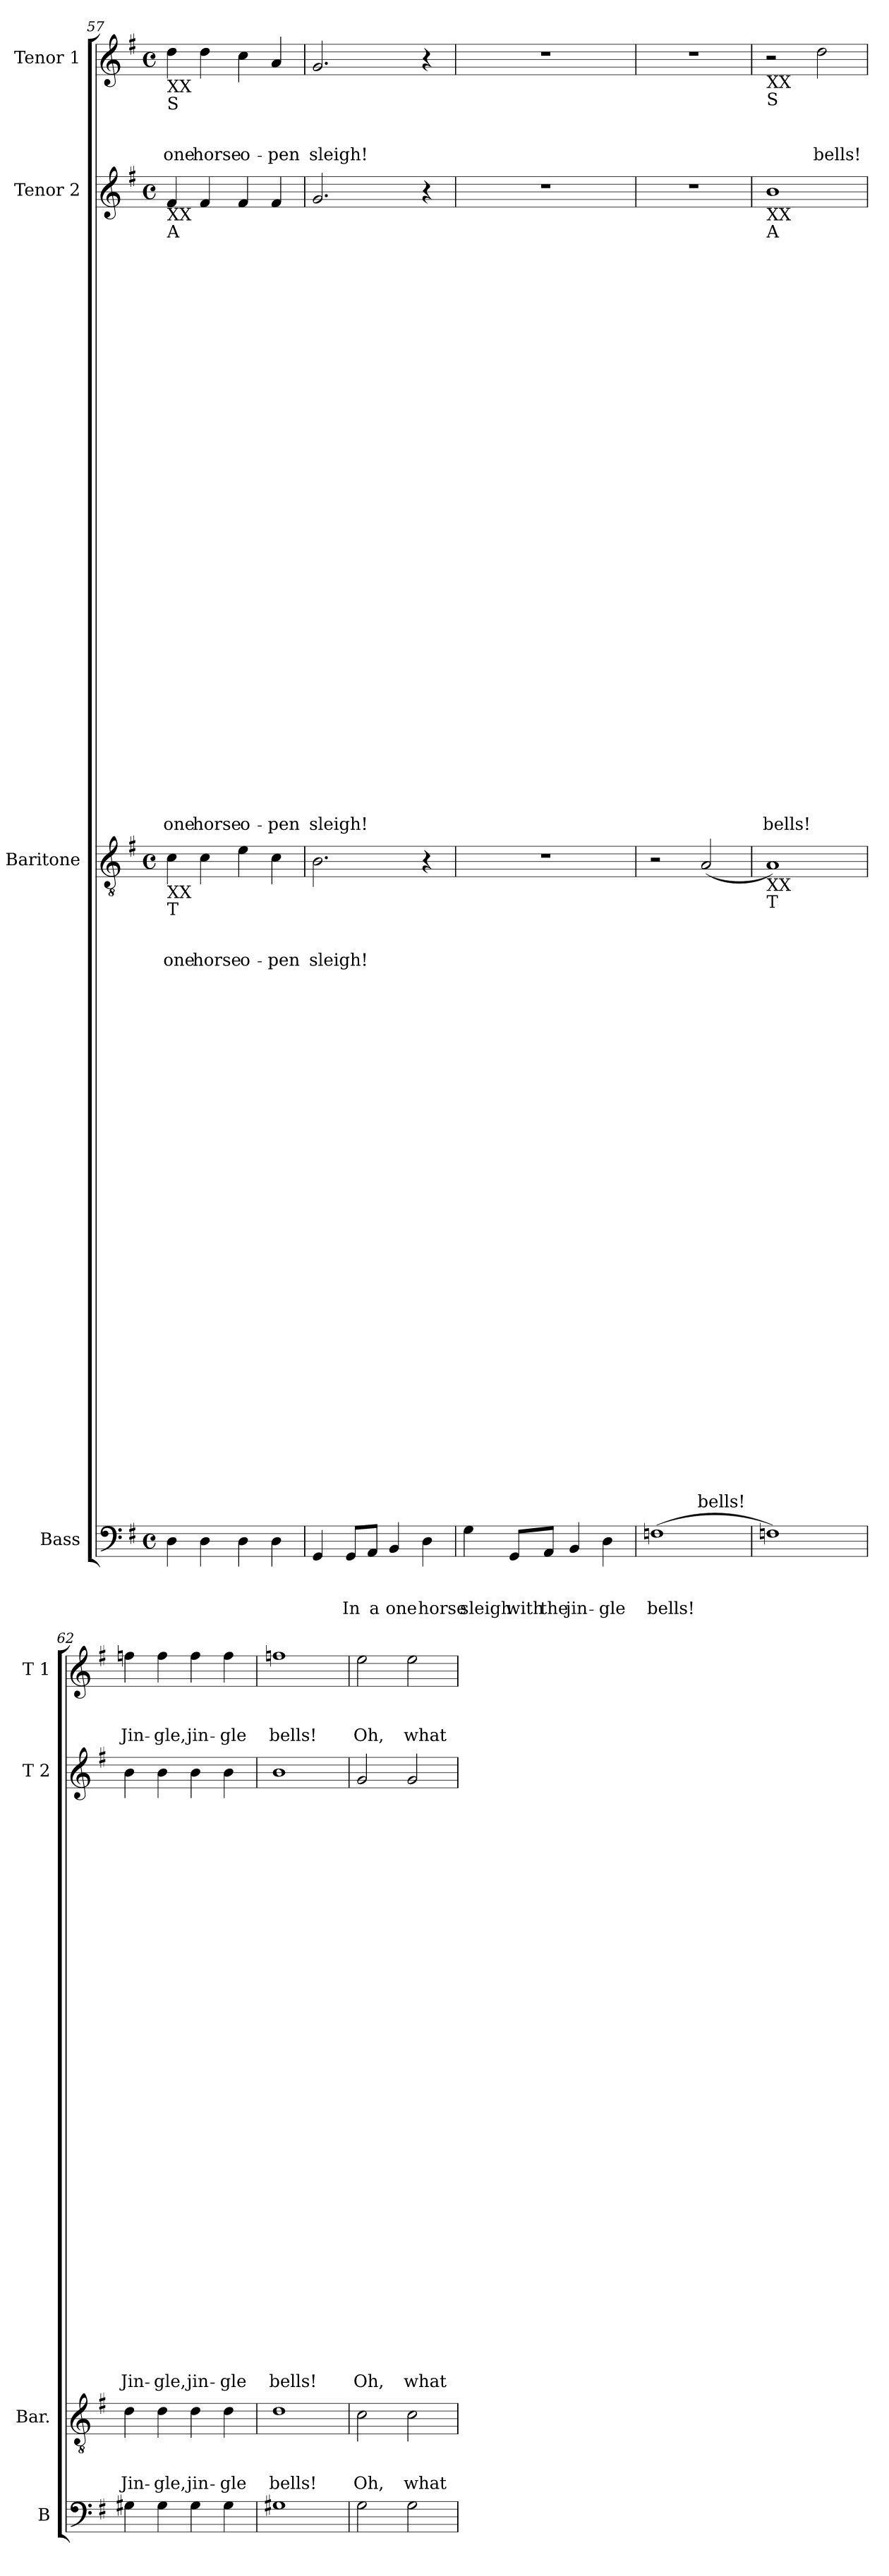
**kern	**text	**text	**text	**kern	**text	**text	**text	**text	**text	**text	**text	**text	**text	**text	**text	**text	**text	**text	**text	**text	**text	**text	**text	**text	**text	**text	**text	**text	**text	**text	**text	**text	**text	**text	**text	**text	**text	**text	**text	**kern	**text	**text	**text	**text	**text	**text	**text	**text	**text	**text	**text	**text	**text	**text	**text	**text	**text	**text	**text	**text	**text	**text	**text	**text	**text	**text	**text	**text	**text	**text	**text	**text	**text	**text	**text	**kern	**text	**text	**text
*part4	*part4	*part4	*part4	*part3	*part3	*part3	*part3	*part3	*part3	*part3	*part3	*part3	*part3	*part3	*part3	*part3	*part3	*part3	*part3	*part3	*part3	*part3	*part3	*part3	*part3	*part3	*part3	*part3	*part3	*part3	*part3	*part3	*part3	*part3	*part3	*part3	*part3	*part3	*part3	*part2	*part2	*part2	*part2	*part2	*part2	*part2	*part2	*part2	*part2	*part2	*part2	*part2	*part2	*part2	*part2	*part2	*part2	*part2	*part2	*part2	*part2	*part2	*part2	*part2	*part2	*part2	*part2	*part2	*part2	*part2	*part2	*part2	*part2	*part2	*part2	*part1	*part1	*part1	*part1
*staff4	*staff4	*staff4	*staff4	*staff3	*staff3	*staff3	*staff3	*staff3	*staff3	*staff3	*staff3	*staff3	*staff3	*staff3	*staff3	*staff3	*staff3	*staff3	*staff3	*staff3	*staff3	*staff3	*staff3	*staff3	*staff3	*staff3	*staff3	*staff3	*staff3	*staff3	*staff3	*staff3	*staff3	*staff3	*staff3	*staff3	*staff3	*staff3	*staff3	*staff2	*staff2	*staff2	*staff2	*staff2	*staff2	*staff2	*staff2	*staff2	*staff2	*staff2	*staff2	*staff2	*staff2	*staff2	*staff2	*staff2	*staff2	*staff2	*staff2	*staff2	*staff2	*staff2	*staff2	*staff2	*staff2	*staff2	*staff2	*staff2	*staff2	*staff2	*staff2	*staff2	*staff2	*staff2	*staff2	*staff1	*staff1	*staff1	*staff1
*I"Bass	*	*	*	*I"Baritone	*	*	*	*	*	*	*	*	*	*	*	*	*	*	*	*	*	*	*	*	*	*	*	*	*	*	*	*	*	*	*	*	*	*	*	*I"Tenor 2	*	*	*	*	*	*	*	*	*	*	*	*	*	*	*	*	*	*	*	*	*	*	*	*	*	*	*	*	*	*	*	*	*	*	*	*I"Tenor 1	*	*	*
*I'B	*	*	*	*I'Bar.	*	*	*	*	*	*	*	*	*	*	*	*	*	*	*	*	*	*	*	*	*	*	*	*	*	*	*	*	*	*	*	*	*	*	*	*I'T 2	*	*	*	*	*	*	*	*	*	*	*	*	*	*	*	*	*	*	*	*	*	*	*	*	*	*	*	*	*	*	*	*	*	*	*	*I'T 1	*	*	*
!!LO:PB:g=z
*clefF4	*	*	*	*clefGv2	*	*	*	*	*	*	*	*	*	*	*	*	*	*	*	*	*	*	*	*	*	*	*	*	*	*	*	*	*	*	*	*	*	*	*	*clefG2	*	*	*	*	*	*	*	*	*	*	*	*	*	*	*	*	*	*	*	*	*	*	*	*	*	*	*	*	*	*	*	*	*	*	*	*clefG2	*	*	*
*k[f#]	*	*	*	*k[f#]	*	*	*	*	*	*	*	*	*	*	*	*	*	*	*	*	*	*	*	*	*	*	*	*	*	*	*	*	*	*	*	*	*	*	*	*k[f#]	*	*	*	*	*	*	*	*	*	*	*	*	*	*	*	*	*	*	*	*	*	*	*	*	*	*	*	*	*	*	*	*	*	*	*	*k[f#]	*	*	*
*G:	*	*	*	*G:	*	*	*	*	*	*	*	*	*	*	*	*	*	*	*	*	*	*	*	*	*	*	*	*	*	*	*	*	*	*	*	*	*	*	*	*G:	*	*	*	*	*	*	*	*	*	*	*	*	*	*	*	*	*	*	*	*	*	*	*	*	*	*	*	*	*	*	*	*	*	*	*	*G:	*	*	*
*M4/4	*	*	*	*M4/4	*	*	*	*	*	*	*	*	*	*	*	*	*	*	*	*	*	*	*	*	*	*	*	*	*	*	*	*	*	*	*	*	*	*	*	*M4/4	*	*	*	*	*	*	*	*	*	*	*	*	*	*	*	*	*	*	*	*	*	*	*	*	*	*	*	*	*	*	*	*	*	*	*	*M4/4	*	*	*
*met(c)	*	*	*	*met(c)	*	*	*	*	*	*	*	*	*	*	*	*	*	*	*	*	*	*	*	*	*	*	*	*	*	*	*	*	*	*	*	*	*	*	*	*met(c)	*	*	*	*	*	*	*	*	*	*	*	*	*	*	*	*	*	*	*	*	*	*	*	*	*	*	*	*	*	*	*	*	*	*	*	*met(c)	*	*	*
=57	=57	=57	=57	=57	=57	=57	=57	=57	=57	=57	=57	=57	=57	=57	=57	=57	=57	=57	=57	=57	=57	=57	=57	=57	=57	=57	=57	=57	=57	=57	=57	=57	=57	=57	=57	=57	=57	=57	=57	=57	=57	=57	=57	=57	=57	=57	=57	=57	=57	=57	=57	=57	=57	=57	=57	=57	=57	=57	=57	=57	=57	=57	=57	=57	=57	=57	=57	=57	=57	=57	=57	=57	=57	=57	=57	=57	=57	=57	=57
!	!	!	!	!	!	!	!	!	!	!	!	!	!	!	!	!	!	!	!	!	!	!	!	!	!	!	!	!	!	!	!	!	!	!	!	!	!	!	!	!	!	!	!	!	!	!	!	!	!	!	!	!	!	!	!	!	!	!	!	!	!	!	!	!	!	!	!	!	!	!	!	!	!	!	!	!LO:TX:b:t=XX	!	!	!
!	!	!	!	!	!	!	!	!	!	!	!	!	!	!	!	!	!	!	!	!	!	!	!	!	!	!	!	!	!	!	!	!	!	!	!	!	!	!	!	!	!	!	!	!	!	!	!	!	!	!	!	!	!	!	!	!	!	!	!	!	!	!	!	!	!	!	!	!	!	!	!	!	!	!	!	!LO:TX:b:t=S	!	!	!
!	!	!	!	!	!	!	!	!	!	!	!	!	!	!	!	!	!	!	!	!	!	!	!	!	!	!	!	!	!	!	!	!	!	!	!	!	!	!	!	!LO:TX:b:t=XX	!	!	!	!	!	!	!	!	!	!	!	!	!	!	!	!	!	!	!	!	!	!	!	!	!	!	!	!	!	!	!	!	!	!	!	!	!	!	!
!	!	!	!	!	!	!	!	!	!	!	!	!	!	!	!	!	!	!	!	!	!	!	!	!	!	!	!	!	!	!	!	!	!	!	!	!	!	!	!	!LO:TX:b:t=A	!	!	!	!	!	!	!	!	!	!	!	!	!	!	!	!	!	!	!	!	!	!	!	!	!	!	!	!	!	!	!	!	!	!	!	!	!	!	!
!	!	!	!	!LO:TX:b:t=XX	!	!	!	!	!	!	!	!	!	!	!	!	!	!	!	!	!	!	!	!	!	!	!	!	!	!	!	!	!	!	!	!	!	!	!	!	!	!	!	!	!	!	!	!	!	!	!	!	!	!	!	!	!	!	!	!	!	!	!	!	!	!	!	!	!	!	!	!	!	!	!	!	!	!	!
!	!	!	!	!LO:TX:b:t=T	!	!	!	!	!	!	!	!	!	!	!	!	!	!	!	!	!	!	!	!	!	!	!	!	!	!	!	!	!	!	!	!	!	!	!	!	!	!	!	!	!	!	!	!	!	!	!	!	!	!	!	!	!	!	!	!	!	!	!	!	!	!	!	!	!	!	!	!	!	!	!	!	!	!	!
4D\	.	.	.	4c\	.	.	one	.	.	.	.	.	.	.	.	.	.	.	.	.	.	.	.	.	.	.	.	.	.	.	.	.	.	.	.	.	.	.	.	4f#/	.	.	.	.	.	.	.	.	.	.	.	.	.	.	.	.	.	.	.	.	.	.	.	.	.	.	.	.	.	.	.	.	.	.	one	4dd\	.	.	one
4D\	.	.	.	4c\	.	.	horse	.	.	.	.	.	.	.	.	.	.	.	.	.	.	.	.	.	.	.	.	.	.	.	.	.	.	.	.	.	.	.	.	4f#/	.	.	.	.	.	.	.	.	.	.	.	.	.	.	.	.	.	.	.	.	.	.	.	.	.	.	.	.	.	.	.	.	.	.	horse	4dd\	.	.	horse
4D\	.	.	.	4e\	.	.	o-	.	.	.	.	.	.	.	.	.	.	.	.	.	.	.	.	.	.	.	.	.	.	.	.	.	.	.	.	.	.	.	.	4f#/	.	.	.	.	.	.	.	.	.	.	.	.	.	.	.	.	.	.	.	.	.	.	.	.	.	.	.	.	.	.	.	.	.	.	o-	4cc\	.	.	o-
4D\	.	.	.	4c\	.	.	-pen	.	.	.	.	.	.	.	.	.	.	.	.	.	.	.	.	.	.	.	.	.	.	.	.	.	.	.	.	.	.	.	.	4f#/	.	.	.	.	.	.	.	.	.	.	.	.	.	.	.	.	.	.	.	.	.	.	.	.	.	.	.	.	.	.	.	.	.	.	-pen	4a/	.	.	-pen
=58	=58	=58	=58	=58	=58	=58	=58	=58	=58	=58	=58	=58	=58	=58	=58	=58	=58	=58	=58	=58	=58	=58	=58	=58	=58	=58	=58	=58	=58	=58	=58	=58	=58	=58	=58	=58	=58	=58	=58	=58	=58	=58	=58	=58	=58	=58	=58	=58	=58	=58	=58	=58	=58	=58	=58	=58	=58	=58	=58	=58	=58	=58	=58	=58	=58	=58	=58	=58	=58	=58	=58	=58	=58	=58	=58	=58	=58	=58	=58
4GG/	.	.	.	2.B\	.	.	sleigh!	.	.	.	.	.	.	.	.	.	.	.	.	.	.	.	.	.	.	.	.	.	.	.	.	.	.	.	.	.	.	.	.	2.g/	.	.	.	.	.	.	.	.	.	.	.	.	.	.	.	.	.	.	.	.	.	.	.	.	.	.	.	.	.	.	.	.	.	.	sleigh!	2.g/	.	.	sleigh!
8GG/L	.	.	In	.	.	.	.	.	.	.	.	.	.	.	.	.	.	.	.	.	.	.	.	.	.	.	.	.	.	.	.	.	.	.	.	.	.	.	.	.	.	.	.	.	.	.	.	.	.	.	.	.	.	.	.	.	.	.	.	.	.	.	.	.	.	.	.	.	.	.	.	.	.	.	.	.	.	.	.
8AA/J	.	.	a	.	.	.	.	.	.	.	.	.	.	.	.	.	.	.	.	.	.	.	.	.	.	.	.	.	.	.	.	.	.	.	.	.	.	.	.	.	.	.	.	.	.	.	.	.	.	.	.	.	.	.	.	.	.	.	.	.	.	.	.	.	.	.	.	.	.	.	.	.	.	.	.	.	.	.	.
4BB/	.	.	one	.	.	.	.	.	.	.	.	.	.	.	.	.	.	.	.	.	.	.	.	.	.	.	.	.	.	.	.	.	.	.	.	.	.	.	.	.	.	.	.	.	.	.	.	.	.	.	.	.	.	.	.	.	.	.	.	.	.	.	.	.	.	.	.	.	.	.	.	.	.	.	.	.	.	.	.
4D\	.	.	horse	4r	.	.	.	.	.	.	.	.	.	.	.	.	.	.	.	.	.	.	.	.	.	.	.	.	.	.	.	.	.	.	.	.	.	.	.	4r	.	.	.	.	.	.	.	.	.	.	.	.	.	.	.	.	.	.	.	.	.	.	.	.	.	.	.	.	.	.	.	.	.	.	.	4r	.	.	.
=59	=59	=59	=59	=59	=59	=59	=59	=59	=59	=59	=59	=59	=59	=59	=59	=59	=59	=59	=59	=59	=59	=59	=59	=59	=59	=59	=59	=59	=59	=59	=59	=59	=59	=59	=59	=59	=59	=59	=59	=59	=59	=59	=59	=59	=59	=59	=59	=59	=59	=59	=59	=59	=59	=59	=59	=59	=59	=59	=59	=59	=59	=59	=59	=59	=59	=59	=59	=59	=59	=59	=59	=59	=59	=59	=59	=59	=59	=59	=59
4G\	.	.	sleigh	1r	.	.	.	.	.	.	.	.	.	.	.	.	.	.	.	.	.	.	.	.	.	.	.	.	.	.	.	.	.	.	.	.	.	.	.	1r	.	.	.	.	.	.	.	.	.	.	.	.	.	.	.	.	.	.	.	.	.	.	.	.	.	.	.	.	.	.	.	.	.	.	.	1r	.	.	.
8GG/L	.	.	with	.	.	.	.	.	.	.	.	.	.	.	.	.	.	.	.	.	.	.	.	.	.	.	.	.	.	.	.	.	.	.	.	.	.	.	.	.	.	.	.	.	.	.	.	.	.	.	.	.	.	.	.	.	.	.	.	.	.	.	.	.	.	.	.	.	.	.	.	.	.	.	.	.	.	.	.
8AA/J	.	.	the	.	.	.	.	.	.	.	.	.	.	.	.	.	.	.	.	.	.	.	.	.	.	.	.	.	.	.	.	.	.	.	.	.	.	.	.	.	.	.	.	.	.	.	.	.	.	.	.	.	.	.	.	.	.	.	.	.	.	.	.	.	.	.	.	.	.	.	.	.	.	.	.	.	.	.	.
4BB/	.	.	jin-	.	.	.	.	.	.	.	.	.	.	.	.	.	.	.	.	.	.	.	.	.	.	.	.	.	.	.	.	.	.	.	.	.	.	.	.	.	.	.	.	.	.	.	.	.	.	.	.	.	.	.	.	.	.	.	.	.	.	.	.	.	.	.	.	.	.	.	.	.	.	.	.	.	.	.	.
4D\	.	.	-gle	.	.	.	.	.	.	.	.	.	.	.	.	.	.	.	.	.	.	.	.	.	.	.	.	.	.	.	.	.	.	.	.	.	.	.	.	.	.	.	.	.	.	.	.	.	.	.	.	.	.	.	.	.	.	.	.	.	.	.	.	.	.	.	.	.	.	.	.	.	.	.	.	.	.	.	.
=60	=60	=60	=60	=60	=60	=60	=60	=60	=60	=60	=60	=60	=60	=60	=60	=60	=60	=60	=60	=60	=60	=60	=60	=60	=60	=60	=60	=60	=60	=60	=60	=60	=60	=60	=60	=60	=60	=60	=60	=60	=60	=60	=60	=60	=60	=60	=60	=60	=60	=60	=60	=60	=60	=60	=60	=60	=60	=60	=60	=60	=60	=60	=60	=60	=60	=60	=60	=60	=60	=60	=60	=60	=60	=60	=60	=60	=60	=60	=60
(1Fn	.	.	bells!	2r	.	.	.	.	.	.	.	.	.	.	.	.	.	.	.	.	.	.	.	.	.	.	.	.	.	.	.	.	.	.	.	.	.	.	.	1r	.	.	.	.	.	.	.	.	.	.	.	.	.	.	.	.	.	.	.	.	.	.	.	.	.	.	.	.	.	.	.	.	.	.	.	1r	.	.	.
.	.	.	.	(2A/	.	.	.	.	.	.	.	.	.	.	.	.	.	.	.	.	.	.	.	.	.	.	.	.	.	.	.	.	.	.	.	.	.	.	bells!	.	.	.	.	.	.	.	.	.	.	.	.	.	.	.	.	.	.	.	.	.	.	.	.	.	.	.	.	.	.	.	.	.	.	.	.	.	.	.	.
!!LO:LB:g=z
=61	=61	=61	=61	=61	=61	=61	=61	=61	=61	=61	=61	=61	=61	=61	=61	=61	=61	=61	=61	=61	=61	=61	=61	=61	=61	=61	=61	=61	=61	=61	=61	=61	=61	=61	=61	=61	=61	=61	=61	=61	=61	=61	=61	=61	=61	=61	=61	=61	=61	=61	=61	=61	=61	=61	=61	=61	=61	=61	=61	=61	=61	=61	=61	=61	=61	=61	=61	=61	=61	=61	=61	=61	=61	=61	=61	=61	=61	=61	=61
!	!	!	!	!	!	!	!	!	!	!	!	!	!	!	!	!	!	!	!	!	!	!	!	!	!	!	!	!	!	!	!	!	!	!	!	!	!	!	!	!	!	!	!	!	!	!	!	!	!	!	!	!	!	!	!	!	!	!	!	!	!	!	!	!	!	!	!	!	!	!	!	!	!	!	!	!LO:TX:b:t=XX	!	!	!
!	!	!	!	!	!	!	!	!	!	!	!	!	!	!	!	!	!	!	!	!	!	!	!	!	!	!	!	!	!	!	!	!	!	!	!	!	!	!	!	!	!	!	!	!	!	!	!	!	!	!	!	!	!	!	!	!	!	!	!	!	!	!	!	!	!	!	!	!	!	!	!	!	!	!	!	!LO:TX:b:t=S	!	!	!
!	!	!	!	!	!	!	!	!	!	!	!	!	!	!	!	!	!	!	!	!	!	!	!	!	!	!	!	!	!	!	!	!	!	!	!	!	!	!	!	!LO:TX:b:t=XX	!	!	!	!	!	!	!	!	!	!	!	!	!	!	!	!	!	!	!	!	!	!	!	!	!	!	!	!	!	!	!	!	!	!	!	!	!	!	!
!	!	!	!	!	!	!	!	!	!	!	!	!	!	!	!	!	!	!	!	!	!	!	!	!	!	!	!	!	!	!	!	!	!	!	!	!	!	!	!	!LO:TX:b:t=A	!	!	!	!	!	!	!	!	!	!	!	!	!	!	!	!	!	!	!	!	!	!	!	!	!	!	!	!	!	!	!	!	!	!	!	!	!	!	!
!	!	!	!	!LO:TX:b:t=XX	!	!	!	!	!	!	!	!	!	!	!	!	!	!	!	!	!	!	!	!	!	!	!	!	!	!	!	!	!	!	!	!	!	!	!	!	!	!	!	!	!	!	!	!	!	!	!	!	!	!	!	!	!	!	!	!	!	!	!	!	!	!	!	!	!	!	!	!	!	!	!	!	!	!	!
!	!	!	!	!LO:TX:b:t=T	!	!	!	!	!	!	!	!	!	!	!	!	!	!	!	!	!	!	!	!	!	!	!	!	!	!	!	!	!	!	!	!	!	!	!	!	!	!	!	!	!	!	!	!	!	!	!	!	!	!	!	!	!	!	!	!	!	!	!	!	!	!	!	!	!	!	!	!	!	!	!	!	!	!	!
1Fn)	.	.	.	1A)	.	.	.	.	.	.	.	.	.	.	.	.	.	.	.	.	.	.	.	.	.	.	.	.	.	.	.	.	.	.	.	.	.	.	.	1b	.	.	.	.	.	.	.	.	.	.	.	.	.	.	.	.	.	.	.	.	.	.	.	.	.	.	.	.	.	.	.	.	.	.	bells!	2r	.	.	.
.	.	.	.	.	.	.	.	.	.	.	.	.	.	.	.	.	.	.	.	.	.	.	.	.	.	.	.	.	.	.	.	.	.	.	.	.	.	.	.	.	.	.	.	.	.	.	.	.	.	.	.	.	.	.	.	.	.	.	.	.	.	.	.	.	.	.	.	.	.	.	.	.	.	.	.	2dd\	.	.	bells!
=62	=62	=62	=62	=62	=62	=62	=62	=62	=62	=62	=62	=62	=62	=62	=62	=62	=62	=62	=62	=62	=62	=62	=62	=62	=62	=62	=62	=62	=62	=62	=62	=62	=62	=62	=62	=62	=62	=62	=62	=62	=62	=62	=62	=62	=62	=62	=62	=62	=62	=62	=62	=62	=62	=62	=62	=62	=62	=62	=62	=62	=62	=62	=62	=62	=62	=62	=62	=62	=62	=62	=62	=62	=62	=62	=62	=62	=62	=62	=62
4G#X\	.	.	.	4d\	.	.	Jin-	.	.	.	.	.	.	.	.	.	.	.	.	.	.	.	.	.	.	.	.	.	.	.	.	.	.	.	.	.	.	.	.	4b\	.	.	.	.	.	.	.	.	.	.	.	.	.	.	.	.	.	.	.	.	.	.	.	.	.	.	.	.	.	.	.	.	.	.	Jin-	4ffn\	.	.	Jin-
4G#\	.	.	.	4d\	.	.	-gle,	.	.	.	.	.	.	.	.	.	.	.	.	.	.	.	.	.	.	.	.	.	.	.	.	.	.	.	.	.	.	.	.	4b\	.	.	.	.	.	.	.	.	.	.	.	.	.	.	.	.	.	.	.	.	.	.	.	.	.	.	.	.	.	.	.	.	.	.	-gle,	4ff\	.	.	-gle,
4G#\	.	.	.	4d\	.	.	jin-	.	.	.	.	.	.	.	.	.	.	.	.	.	.	.	.	.	.	.	.	.	.	.	.	.	.	.	.	.	.	.	.	4b\	.	.	.	.	.	.	.	.	.	.	.	.	.	.	.	.	.	.	.	.	.	.	.	.	.	.	.	.	.	.	.	.	.	.	jin-	4ff\	.	.	jin-
4G#\	.	.	.	4d\	.	.	-gle	.	.	.	.	.	.	.	.	.	.	.	.	.	.	.	.	.	.	.	.	.	.	.	.	.	.	.	.	.	.	.	.	4b\	.	.	.	.	.	.	.	.	.	.	.	.	.	.	.	.	.	.	.	.	.	.	.	.	.	.	.	.	.	.	.	.	.	.	-gle	4ff\	.	.	-gle
=63	=63	=63	=63	=63	=63	=63	=63	=63	=63	=63	=63	=63	=63	=63	=63	=63	=63	=63	=63	=63	=63	=63	=63	=63	=63	=63	=63	=63	=63	=63	=63	=63	=63	=63	=63	=63	=63	=63	=63	=63	=63	=63	=63	=63	=63	=63	=63	=63	=63	=63	=63	=63	=63	=63	=63	=63	=63	=63	=63	=63	=63	=63	=63	=63	=63	=63	=63	=63	=63	=63	=63	=63	=63	=63	=63	=63	=63	=63	=63
1G#X	.	.	.	1d	.	.	bells!	.	.	.	.	.	.	.	.	.	.	.	.	.	.	.	.	.	.	.	.	.	.	.	.	.	.	.	.	.	.	.	.	1b	.	.	.	.	.	.	.	.	.	.	.	.	.	.	.	.	.	.	.	.	.	.	.	.	.	.	.	.	.	.	.	.	.	.	bells!	1ffn	.	.	bells!
=64	=64	=64	=64	=64	=64	=64	=64	=64	=64	=64	=64	=64	=64	=64	=64	=64	=64	=64	=64	=64	=64	=64	=64	=64	=64	=64	=64	=64	=64	=64	=64	=64	=64	=64	=64	=64	=64	=64	=64	=64	=64	=64	=64	=64	=64	=64	=64	=64	=64	=64	=64	=64	=64	=64	=64	=64	=64	=64	=64	=64	=64	=64	=64	=64	=64	=64	=64	=64	=64	=64	=64	=64	=64	=64	=64	=64	=64	=64	=64
2G\	.	.	.	2c\	.	.	Oh,	.	.	.	.	.	.	.	.	.	.	.	.	.	.	.	.	.	.	.	.	.	.	.	.	.	.	.	.	.	.	.	.	2g/	.	.	.	.	.	.	.	.	.	.	.	.	.	.	.	.	.	.	.	.	.	.	.	.	.	.	.	.	.	.	.	.	.	.	Oh,	2ee\	.	.	Oh,
2G\	.	.	.	2c\	.	.	what	.	.	.	.	.	.	.	.	.	.	.	.	.	.	.	.	.	.	.	.	.	.	.	.	.	.	.	.	.	.	.	.	2g/	.	.	.	.	.	.	.	.	.	.	.	.	.	.	.	.	.	.	.	.	.	.	.	.	.	.	.	.	.	.	.	.	.	.	what	2ee\	.	.	what
=	=	=	=	=	=	=	=	=	=	=	=	=	=	=	=	=	=	=	=	=	=	=	=	=	=	=	=	=	=	=	=	=	=	=	=	=	=	=	=	=	=	=	=	=	=	=	=	=	=	=	=	=	=	=	=	=	=	=	=	=	=	=	=	=	=	=	=	=	=	=	=	=	=	=	=	=	=	=	=
*-	*-	*-	*-	*-	*-	*-	*-	*-	*-	*-	*-	*-	*-	*-	*-	*-	*-	*-	*-	*-	*-	*-	*-	*-	*-	*-	*-	*-	*-	*-	*-	*-	*-	*-	*-	*-	*-	*-	*-	*-	*-	*-	*-	*-	*-	*-	*-	*-	*-	*-	*-	*-	*-	*-	*-	*-	*-	*-	*-	*-	*-	*-	*-	*-	*-	*-	*-	*-	*-	*-	*-	*-	*-	*-	*-	*-	*-	*-	*-
